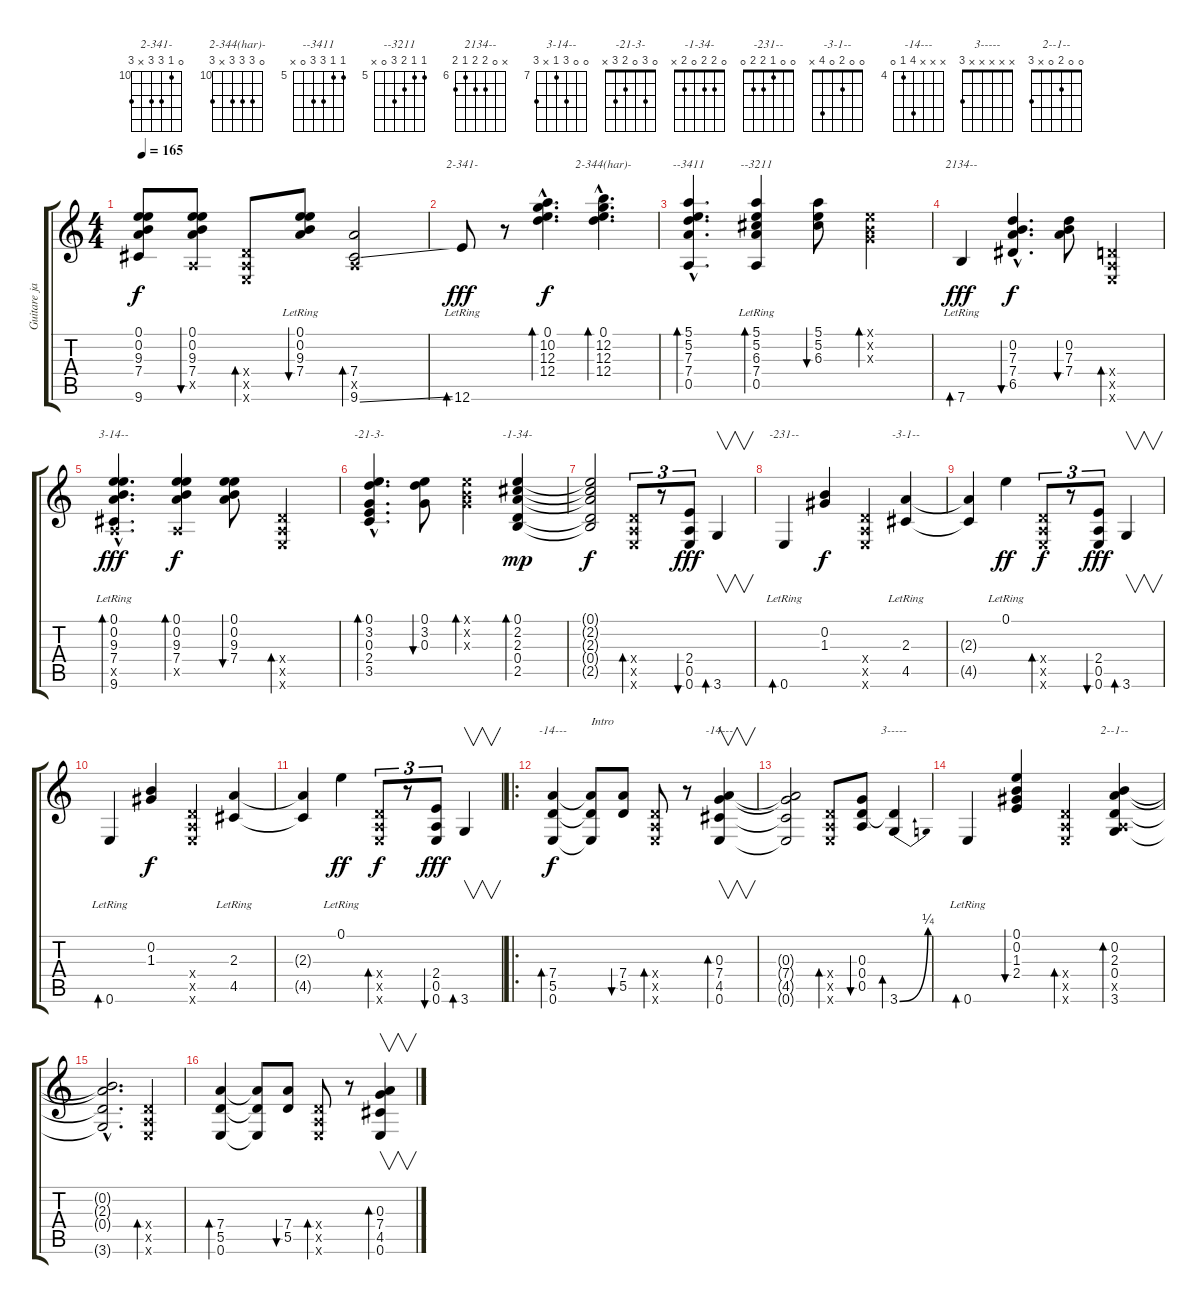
\track ("Guitare janvier 2001" "Guitare ja") {instrument acousticguitarnylon}
\staff {score tabs}
\tuning (E4 B3 G3 D3 A2 E2) {hide}
\chord ("2-341-" 0 10 12 12 x 12) {firstfret 10}
\chord ("2-344(har)-" 0 12 12 12 x 12) {firstfret 10}
\chord ("--3411" 5 5 7 7 0 x) {firstfret 5}
\chord ("--3211" 5 5 6 7 0 x) {firstfret 5}
\chord ("2134--" x 0 7 7 6 7) {firstfret 6}
\chord ("3-14--" 0 0 9 7 x 9) {firstfret 7}
\chord ("-21-3-" 0 3 0 2 3 x)
\chord ("-1-34-" 0 2 2 0 2 x)
\chord ("-231--" 0 0 1 2 2 0)
\chord ("-3-1--" 0 0 2 0 4 x)
\chord ("-14---" x x x 7 5 0) {firstfret 5}
\chord ("-14---" x x x 7 4 0) {firstfret 4}
\chord ("3-----" x x x x x 3)
\chord ("2--1--" 0 0 2 0 x 3)
\ts (4 4)
\tempo 165
\clef g2
\ks c
(0.1{t} 0.2{t} 9.3{t} 7.4{t} 9.6{t}).8{dy f} (0.1 0.2 9.3 7.4 0.5{x}).8{bu 30} (0.4{x} 0.5{x} 0.6{x}).8{bd 30} (0.1{lr} 0.2{lr} 9.3{lr} 7.4).8{bu 30} (7.4 0.5{x} 9.6{ss}).2{bd 30} |
12.6{lr}.8{bd 30 ch "2-341-" dy fff} r.8 (0.1{hac} 10.2{hac} 12.3{hac} 12.4{hac}).4{d bd 30 dy f} (0.1{hac} 12.2{hac} 12.3{hac} 12.4{hac}).4{d bd 30 ch "2-344(har)-"} |
(5.1{hac} 5.2{hac} 7.3{hac} 7.4{hac} 0.5{hac}).4{d bd 30 ch "--3411"} (5.1 5.2 6.3 7.4 0.5{lr}).4{bd 30 ch "--3211"} (5.1 5.2 6.3).8{bu 30} (0.1{x} 0.2{x} 0.3{x}).4{bd 30} |
7.6{lr}.4{bd 30 ch "2134--" dy fff} (0.2{hac} 7.3{hac} 7.4{hac} 6.5{hac}).4{d bu 30 dy f} (0.2 7.3 7.4).8{bu 30} (0.4{x} 0.5{x} 0.6{x}).4{bd 30} |
(0.1{hac} 0.2{hac} 9.3{hac} 7.4 0.5{hac x} 9.6{hac lr}).4{d bd 30 ch "3-14--" dy fff} (0.1 0.2 9.3 7.4 0.5{x}).4{bd 30 dy f} (0.1 0.2 9.3 7.4).8{bu 30} (0.4{x} 0.5{x} 0.6{x}).4{bd 30} |
(0.1{hac} 3.2{hac} 0.3{hac} 2.4{hac} 3.5{hac}).4{d bd 30 ch "-21-3-"} (0.1 3.2 0.3).8{bu 30} (0.1{x} 0.2{x} 0.3{x}).4{bd 30} (0.1 2.2 2.3 0.4 2.5).4{bd 30 ch "-1-34-" dy mp} |
(0.1{t} 2.2{t} 2.3{t} 0.4{t} 2.5{t}).2{dy f} (0.4{x} 0.5{x} 0.6{x}).8{tu (3 2) bd 30} r.8{tu (3 2)} (2.4 0.5 0.6).8{tu (3 2) bu 30 dy fff} 3.6.4{v bd 30} |
0.6{lr}.4{bd 30 ch "-231--"} (0.2 1.3).4{dy f} (0.4{x} 0.5{x} 0.6{x}).4 (2.3 4.5{lr}).4{ch "-3-1--"} |
(2.3{t} 4.5{t}).4 0.1{lr}.4{dy ff} (0.4{x} 0.5{x} 0.6{x}).8{tu (3 2) bd 30 dy f} r.8{tu (3 2)} (2.4 0.5 0.6).8{tu (3 2) bu 30 dy fff} 3.6.4{v bd 30} |
0.6{lr}.4{bd 30} (0.2 1.3).4{dy f} (0.4{x} 0.5{x} 0.6{x}).4 (2.3 4.5{lr}).4 |
(2.3{t} 4.5{t}).4 0.1{lr}.4{dy ff} (0.4{x} 0.5{x} 0.6{x}).8{tu (3 2) bd 30 dy f} r.8{tu (3 2)} (2.4 0.5 0.6).8{tu (3 2) bu 30 dy fff} 3.6.4{v bd 30} |
\ro
(7.4 5.5 0.6).4{bd 30 ch "-14---" dy f} (7.4{t} 5.5{t} 0.6{t}).8{txt "Intro"} (7.4 5.5).8{bu 30} (0.4{x} 0.5{x} 0.6{x}).8{bd 30} r.8 (0.3 7.4 4.5 0.6).4{v bd 30 ch "-14---"} |
(0.3{t} 7.4{t} 4.5{t} 0.6{t}).2 (0.4{x} 0.5{x} 0.6{x}).8{bd 30} (0.3 0.4 0.5).8{bu 30} (0.4{t} 3.6{be (bend 0 0 60 1)}).4{bd 30 ch "3-----"} |
0.6{lr}.4{bd 30} (0.1 0.2 1.3 2.4).4{bu 30} (0.4{x} 0.5{x} 0.6{x}).4{bd 30} (0.2 2.3 0.4 0.5{x} 3.6).4{bd 30 ch "2--1--"} |
(0.2{hac t} 2.3{t} 0.4{hac t} 3.6{hac t}).2{d} (0.4{x} 0.5{x} 0.6{x}).4{bd 30} |
(7.4 5.5 0.6).4{bd 30} (7.4{t} 5.5{t} 0.6{t}).8 (7.4 5.5).8{bu 30} (0.4{x} 0.5{x} 0.6{x}).8{bd 30} r.8 (0.3 7.4 4.5 0.6).4{v bd 30}
